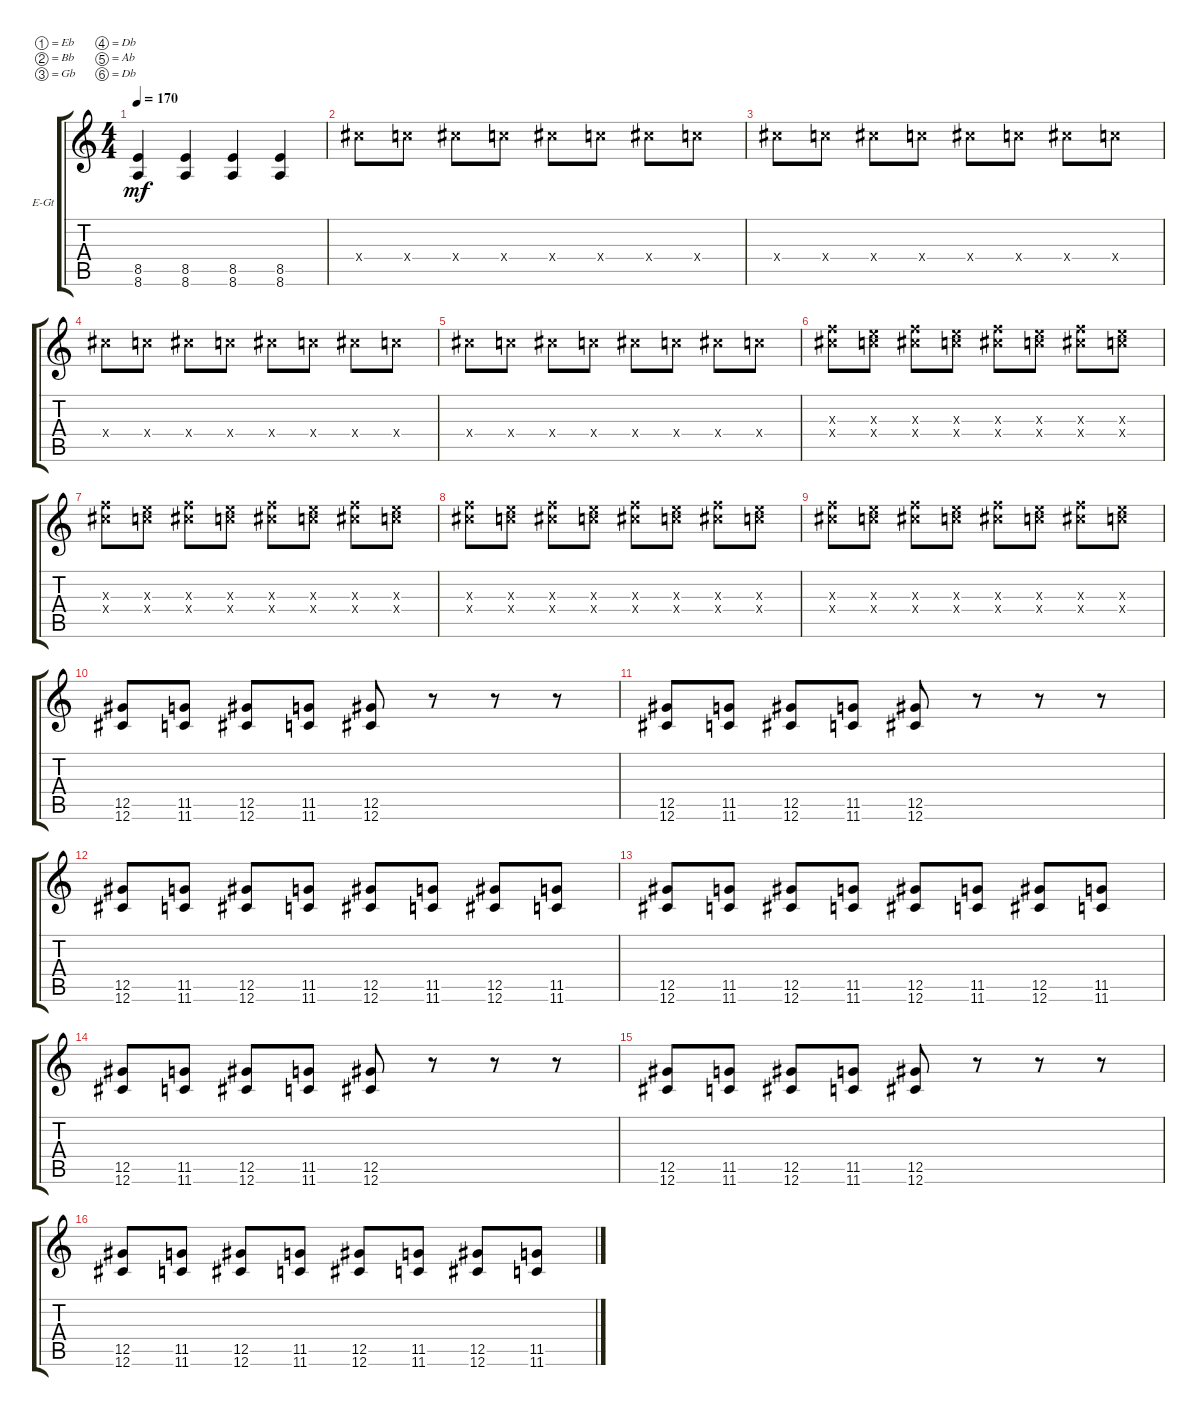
\defaultSystemsLayout 4
\bracketExtendMode groupsimilarinstruments
\firstSystemTrackNameOrientation horizontal
\otherSystemsTrackNameOrientation horizontal
\track ("Electric Guitar" "E-Gt") {instrument distortionguitar}
\staff {score tabs}
\tuning (Eb4 Bb3 Gb3 Db3 Ab2 Db2)
\ts (4 4)
\tempo 170
\clef g2
\ks c
(8.6 8.5).4{dy mf} (8.6 8.5).4 (8.6 8.5).4 (8.6 8.5).4 |
12.4{x}.8 11.4{x}.8 12.4{x}.8 11.4{x}.8 12.4{x}.8 11.4{x}.8 12.4{x}.8 11.4{x}.8 |
12.4{x}.8 11.4{x}.8 12.4{x}.8 11.4{x}.8 12.4{x}.8 11.4{x}.8 12.4{x}.8 11.4{x}.8 |
12.4{x}.8 11.4{x}.8 12.4{x}.8 11.4{x}.8 12.4{x}.8 11.4{x}.8 12.4{x}.8 11.4{x}.8 |
12.4{x}.8 11.4{x}.8 12.4{x}.8 11.4{x}.8 12.4{x}.8 11.4{x}.8 12.4{x}.8 11.4{x}.8 |
(12.4{x} 11.3{x}).8 (11.4{x} 10.3{x}).8 (12.4{x} 11.3{x}).8 (11.4{x} 10.3{x}).8 (12.4{x} 11.3{x}).8 (11.4{x} 10.3{x}).8 (12.4{x} 11.3{x}).8 (11.4{x} 10.3{x}).8 |
(12.4{x} 11.3{x}).8 (11.4{x} 10.3{x}).8 (12.4{x} 11.3{x}).8 (11.4{x} 10.3{x}).8 (12.4{x} 11.3{x}).8 (11.4{x} 10.3{x}).8 (12.4{x} 11.3{x}).8 (11.4{x} 10.3{x}).8 |
(12.4{x} 11.3{x}).8 (11.4{x} 10.3{x}).8 (12.4{x} 11.3{x}).8 (11.4{x} 10.3{x}).8 (12.4{x} 11.3{x}).8 (11.4{x} 10.3{x}).8 (12.4{x} 11.3{x}).8 (11.4{x} 10.3{x}).8 |
(12.4{x} 11.3{x}).8 (11.4{x} 10.3{x}).8 (12.4{x} 11.3{x}).8 (11.4{x} 10.3{x}).8 (12.4{x} 11.3{x}).8 (11.4{x} 10.3{x}).8 (12.4{x} 11.3{x}).8 (11.4{x} 10.3{x}).8 |
(12.6 12.5).8 (11.6 11.5).8 (12.6 12.5).8 (11.6 11.5).8 (12.6 12.5).8 r.8 r.8 r.8 |
(12.6 12.5).8 (11.6 11.5).8 (12.6 12.5).8 (11.6 11.5).8 (12.6 12.5).8 r.8 r.8 r.8 |
(12.6 12.5).8 (11.6 11.5).8 (12.6 12.5).8 (11.6 11.5).8 (12.6 12.5).8 (11.6 11.5).8 (12.6 12.5).8 (11.6 11.5).8 |
(12.6 12.5).8 (11.6 11.5).8 (12.6 12.5).8 (11.6 11.5).8 (12.6 12.5).8 (11.6 11.5).8 (12.6 12.5).8 (11.6 11.5).8 |
(12.6 12.5).8 (11.6 11.5).8 (12.6 12.5).8 (11.6 11.5).8 (12.6 12.5).8 r.8 r.8 r.8 |
(12.6 12.5).8 (11.6 11.5).8 (12.6 12.5).8 (11.6 11.5).8 (12.6 12.5).8 r.8 r.8 r.8 |
(12.6 12.5).8 (11.6 11.5).8 (12.6 12.5).8 (11.6 11.5).8 (12.6 12.5).8 (11.6 11.5).8 (12.6 12.5).8 (11.6 11.5).8
